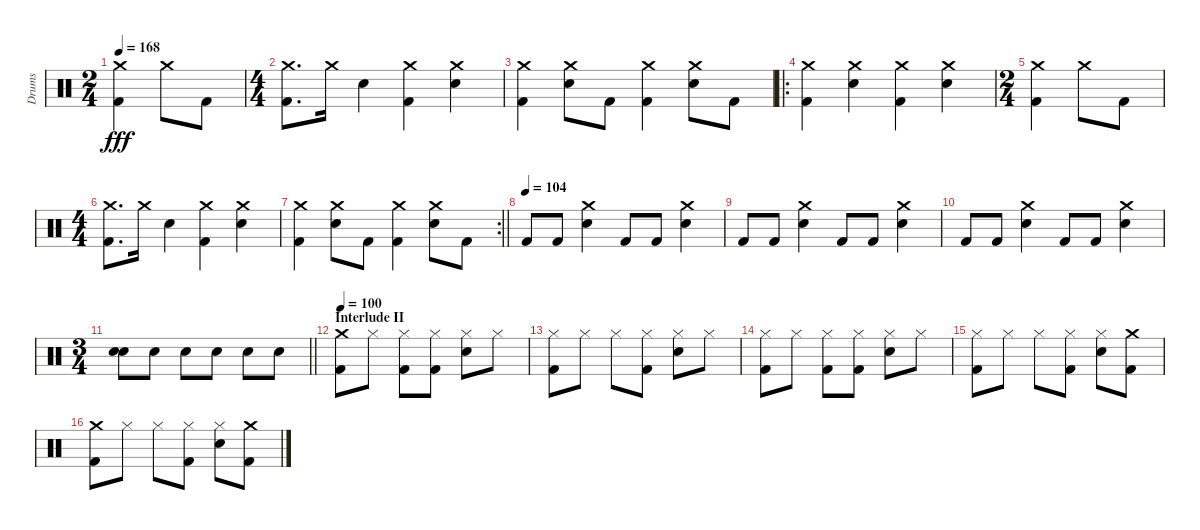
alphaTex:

\track ("Drums" "Drums") {instrument percussion}
\staff {score}
\articulation defaults
\ts (2 4)
\tempo 168
\clef neutral
\ks c
("Kick (hit) 2" "Crash medium (hit)").4{dy fff} "Crash medium (hit)".8 "Kick (hit) 2".8 |
\ts (4 4)
("Kick (hit) 2" "Crash medium (hit)").8{d} "Crash medium (hit)".16 "Snare (hit) 2".4 ("Kick (hit) 2" "Crash medium (hit)").4 ("Snare (hit) 2" "Crash medium (hit)").4 |
("Kick (hit) 2" "Crash medium (hit)").4 ("Snare (hit) 2" "Crash medium (hit)").8 "Kick (hit) 2".8 ("Kick (hit) 2" "Crash medium (hit)").4 ("Snare (hit) 2" "Crash medium (hit)").8 "Kick (hit) 2".8 |
\ro
("Kick (hit) 2" "Crash medium (hit)").4 ("Snare (hit) 2" "Crash medium (hit)").4 ("Kick (hit) 2" "Crash medium (hit)").4 ("Snare (hit) 2" "Crash medium (hit)").4 |
\ts (2 4)
("Kick (hit) 2" "Crash medium (hit)").4 "Crash medium (hit)".8 "Kick (hit) 2".8 |
\ts (4 4)
("Kick (hit) 2" "Crash medium (hit)").8{d} "Crash medium (hit)".16 "Snare (hit) 2".4 ("Kick (hit) 2" "Crash medium (hit)").4 ("Snare (hit) 2" "Crash medium (hit)").4 |
\rc 2
\barLineRight lightlight
("Kick (hit) 2" "Crash medium (hit)").4 ("Snare (hit) 2" "Crash medium (hit)").8 "Kick (hit) 2".8 ("Kick (hit) 2" "Crash medium (hit)").4 ("Snare (hit) 2" "Crash medium (hit)").8 "Kick (hit) 2".8 |
\tempo (104)
"Kick (hit) 2".8 "Kick (hit) 2".8 ("Snare (hit) 2" "Crash medium (hit)").4 "Kick (hit) 2".8 "Kick (hit) 2".8 ("Crash medium (hit)" "Snare (hit) 2").4 |
"Kick (hit) 2".8 "Kick (hit) 2".8 ("Snare (hit) 2" "Crash medium (hit)").4 "Kick (hit) 2".8 "Kick (hit) 2".8 ("Crash medium (hit)" "Snare (hit) 2").4 |
"Kick (hit) 2".8 "Kick (hit) 2".8 ("Snare (hit) 2" "Crash medium (hit)").4 "Kick (hit) 2".8 "Kick (hit) 2".8 ("Crash medium (hit)" "Snare (hit) 2").4 |
\ts (3 4)
\barLineRight lightlight
("Snare (hit) 2" "Snare (hit) 2").8 "Snare (hit) 2".8 "Snare (hit) 2".8 "Snare (hit) 2".8 "Snare (hit) 2".8 "Snare (hit) 2".8 |
\section ("" "Interlude II")
\tempo 100
("Crash medium (hit)" "Kick (hit) 2").8 "Hi-Hat (closed)".8 ("Kick (hit) 2" "Hi-Hat (closed)").8 ("Kick (hit) 2" "Hi-Hat (closed)").8 ("Snare (hit) 2" "Hi-Hat (closed)").8 "Hi-Hat (closed)".8 |
("Hi-Hat (closed)" "Kick (hit) 2").8 "Hi-Hat (closed)".8 "Hi-Hat (closed)".8 ("Kick (hit) 2" "Hi-Hat (closed)").8 ("Hi-Hat (closed)" "Snare (hit) 2").8 "Hi-Hat (closed)".8 |
("Hi-Hat (closed)" "Kick (hit) 2").8 "Hi-Hat (closed)".8 ("Kick (hit) 2" "Hi-Hat (closed)").8 ("Kick (hit) 2" "Hi-Hat (closed)").8 ("Hi-Hat (closed)" "Snare (hit) 2").8 "Hi-Hat (closed)".8 |
("Hi-Hat (closed)" "Kick (hit) 2").8 "Hi-Hat (closed)".8 "Hi-Hat (closed)".8 ("Kick (hit) 2" "Hi-Hat (closed)").8 ("Hi-Hat (closed)" "Snare (hit) 2").8 ("Crash medium (hit)" "Kick (hit) 2").8 |
("Kick (hit) 2" "Crash medium (hit)").8 "Hi-Hat (closed)".8 "Hi-Hat (closed)".8 ("Kick (hit) 2" "Hi-Hat (closed)").8 ("Snare (hit) 2" "Hi-Hat (closed)").8 ("Kick (hit) 2" "Crash medium (hit)").8
